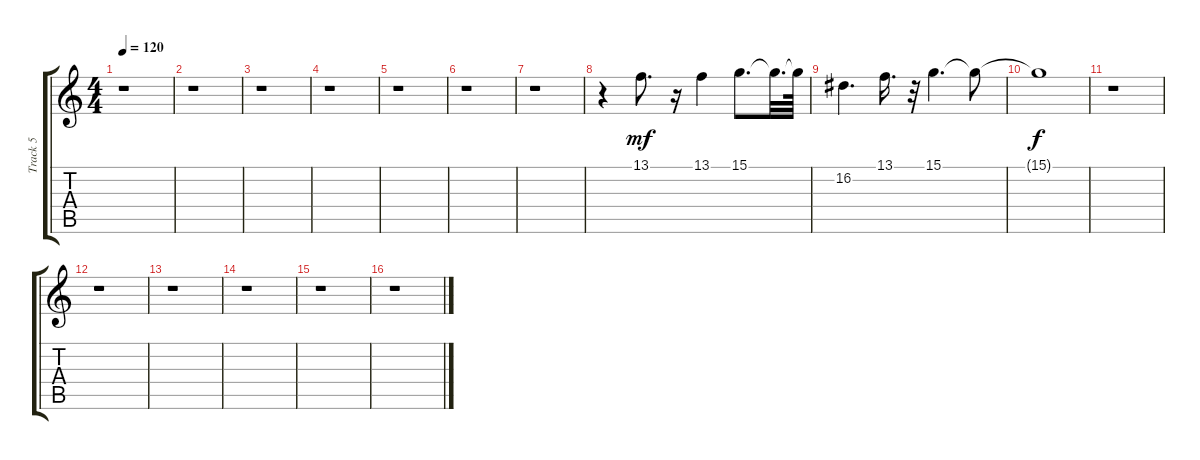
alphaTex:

\track ("Track 5" "Track 5") {instrument panflute}
\staff {score tabs}
\tuning (E4 B3 G3 D3 A2 E2) {hide}
\ts (4 4)
\tempo 120
\clef g2
\ks c
r.1{dy f} |
r.1 |
r.1 |
r.1 |
r.1 |
r.1 |
r.1 |
r.4 13.1.8{d dy mf} r.16 13.1.4 15.1.8{d} 15.1{t}.32{d} 15.1{t}.64 |
16.2.4{d} 13.1.16{d} r.32 15.1.4{d} 15.1{t}.8 |
15.1{t}.1{dy f} |
r.1 |
r.1 |
r.1 |
r.1 |
r.1 |
r.1
